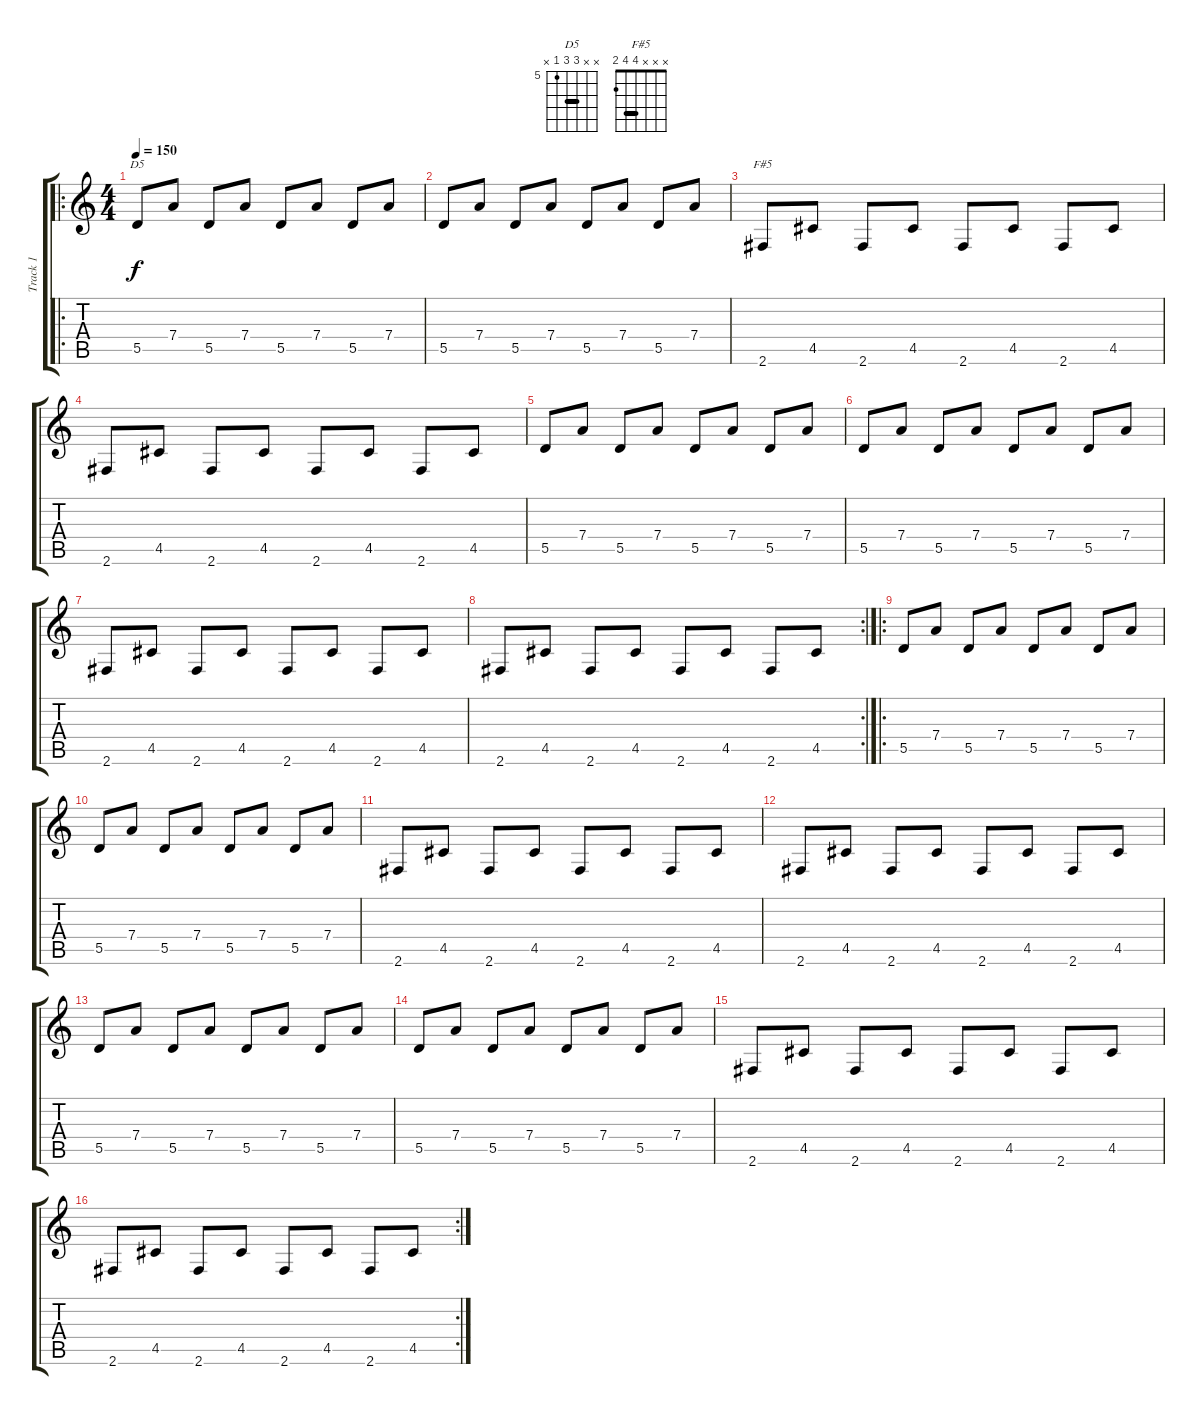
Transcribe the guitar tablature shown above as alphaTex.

\track ("Track 1" "Track 1") {instrument acousticguitarnylon}
\staff {score tabs}
\tuning (E4 B3 G3 D3 A2 E2) {hide}
\chord ("D5" x x 7 7 5 x) {firstfret 5 barre 7}
\chord ("F#5" x x x 4 4 2) {barre 4}
\ro
\ts (4 4)
\tempo 150
\clef g2
\ks c
5.5.8{ch "D5" dy f instrument acousticguitarnylon} 7.4.8 5.5.8 7.4.8 5.5.8 7.4.8 5.5.8 7.4.8 |
5.5.8 7.4.8 5.5.8 7.4.8 5.5.8 7.4.8 5.5.8 7.4.8 |
2.6.8{ch "F#5"} 4.5.8 2.6.8 4.5.8 2.6.8 4.5.8 2.6.8 4.5.8 |
2.6.8 4.5.8 2.6.8 4.5.8 2.6.8 4.5.8 2.6.8 4.5.8 |
5.5.8 7.4.8 5.5.8 7.4.8 5.5.8 7.4.8 5.5.8 7.4.8 |
5.5.8 7.4.8 5.5.8 7.4.8 5.5.8 7.4.8 5.5.8 7.4.8 |
2.6.8 4.5.8 2.6.8 4.5.8 2.6.8 4.5.8 2.6.8 4.5.8 |
\rc 2
2.6.8 4.5.8 2.6.8 4.5.8 2.6.8 4.5.8 2.6.8 4.5.8 |
\ro
5.5.8 7.4.8 5.5.8 7.4.8 5.5.8 7.4.8 5.5.8 7.4.8 |
5.5.8 7.4.8 5.5.8 7.4.8 5.5.8 7.4.8 5.5.8 7.4.8 |
2.6.8 4.5.8 2.6.8 4.5.8 2.6.8 4.5.8 2.6.8 4.5.8 |
2.6.8 4.5.8 2.6.8 4.5.8 2.6.8 4.5.8 2.6.8 4.5.8 |
5.5.8 7.4.8 5.5.8 7.4.8 5.5.8 7.4.8 5.5.8 7.4.8 |
5.5.8 7.4.8 5.5.8 7.4.8 5.5.8 7.4.8 5.5.8 7.4.8 |
2.6.8 4.5.8 2.6.8 4.5.8 2.6.8 4.5.8 2.6.8 4.5.8 |
\rc 2
2.6.8 4.5.8 2.6.8 4.5.8 2.6.8 4.5.8 2.6.8 4.5.8
